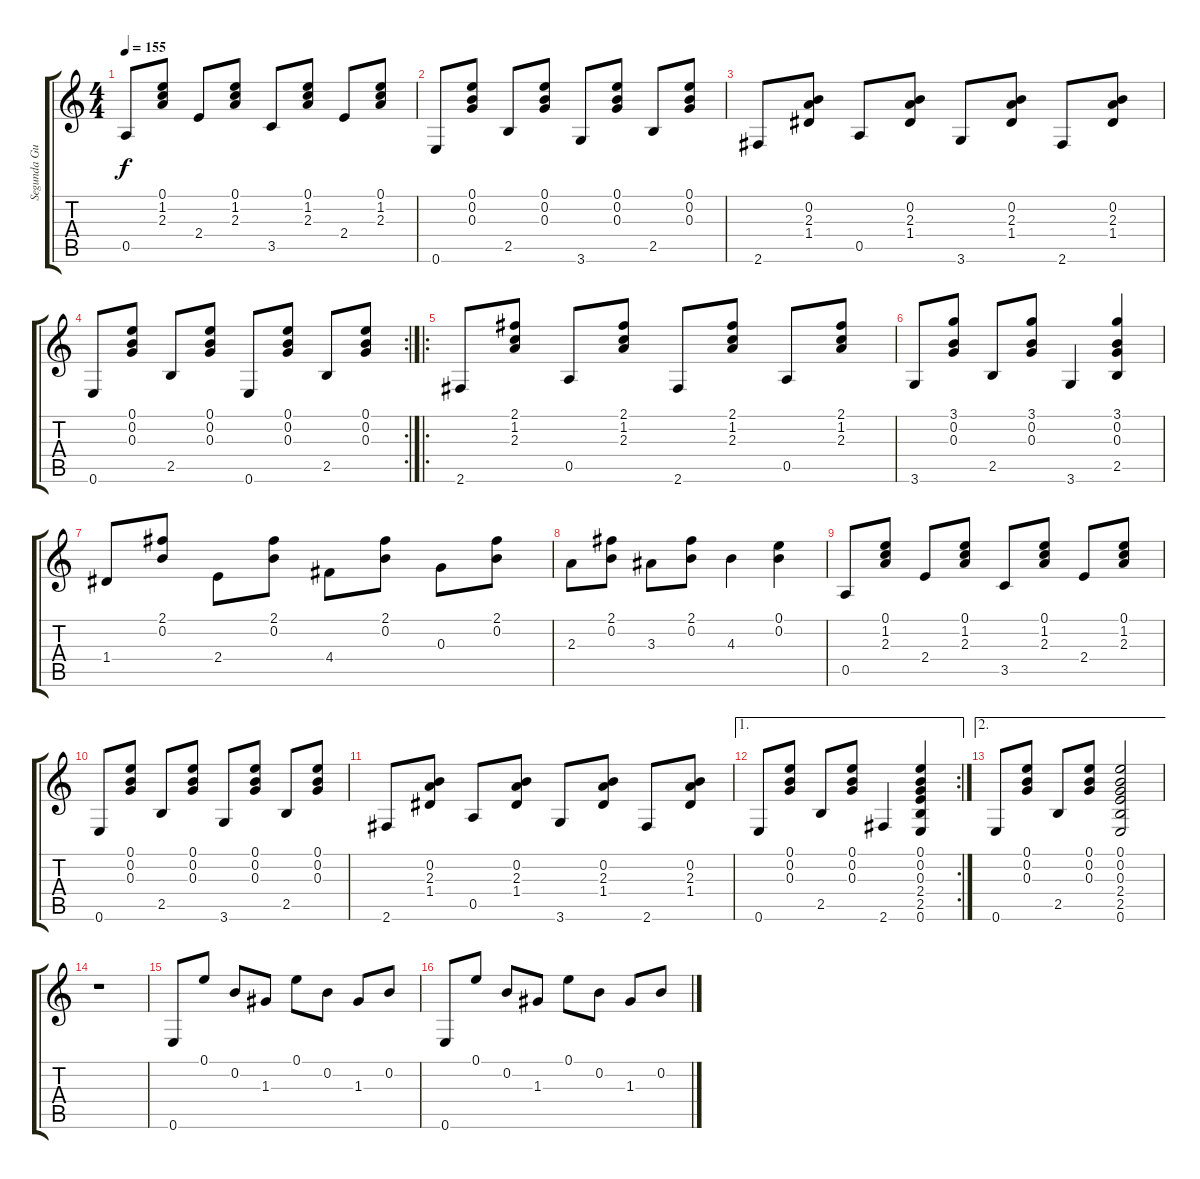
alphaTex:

\track ("Segunda Guitarra" "Segunda Gu") {instrument acousticguitarnylon}
\staff {score tabs}
\tuning (E4 B3 G3 D3 A2 E2) {hide}
\ts (4 4)
\tempo 155
\clef g2
\ks c
0.5.8{dy f} (0.1 1.2 2.3).8 2.4.8 (0.1 1.2 2.3).8 3.5.8 (0.1 1.2 2.3).8 2.4.8 (0.1 1.2 2.3).8 |
0.6.8 (0.1 0.2 0.3).8 2.5.8 (0.1 0.2 0.3).8 3.6.8 (0.1 0.2 0.3).8 2.5.8 (0.1 0.2 0.3).8 |
2.6.8 (0.2 2.3 1.4).8 0.5.8 (0.2 2.3 1.4).8 3.6.8 (0.2 2.3 1.4).8 2.6.8 (0.2 2.3 1.4).8 |
\rc 2
0.6.8 (0.1 0.2 0.3).8 2.5.8 (0.1 0.2 0.3).8 0.6.8 (0.1 0.2 0.3).8 2.5.8 (0.1 0.2 0.3).8 |
\ro
2.6.8 (2.1 1.2 2.3).8 0.5.8 (2.1 1.2 2.3).8 2.6.8 (2.1 1.2 2.3).8 0.5.8 (2.1 1.2 2.3).8 |
3.6.8 (3.1 0.2 0.3).8 2.5.8 (3.1 0.2 0.3).8 3.6.4 (3.1 0.2 0.3 2.5).4 |
1.4.8 (2.1 0.2).8 2.4.8 (2.1 0.2).8 4.4.8 (2.1 0.2).8 0.3.8 (2.1 0.2).8 |
2.3.8 (2.1 0.2).8 3.3.8 (2.1 0.2).8 4.3.4 (0.1 0.2).4 |
0.5.8 (0.1 1.2 2.3).8 2.4.8 (0.1 1.2 2.3).8 3.5.8 (0.1 1.2 2.3).8 2.4.8 (0.1 1.2 2.3).8 |
0.6.8 (0.1 0.2 0.3).8 2.5.8 (0.1 0.2 0.3).8 3.6.8 (0.1 0.2 0.3).8 2.5.8 (0.1 0.2 0.3).8 |
2.6.8 (0.2 2.3 1.4).8 0.5.8 (0.2 2.3 1.4).8 3.6.8 (0.2 2.3 1.4).8 2.6.8 (0.2 2.3 1.4).8 |
\ae 1
\rc 2
0.6.8 (0.1 0.2 0.3).8 2.5.8 (0.1 0.2 0.3).8 2.6.4 (0.1 0.2 0.3 2.4 2.5 0.6).4 |
\ae 2
0.6.8 (0.1 0.2 0.3).8 2.5.8 (0.1 0.2 0.3).8 (0.1 0.2 0.3 2.4 2.5 0.6).2 |
r.1 |
0.6.8 0.1.8 0.2.8 1.3.8 0.1.8 0.2.8 1.3.8 0.2.8 |
0.6.8 0.1.8 0.2.8 1.3.8 0.1.8 0.2.8 1.3.8 0.2.8
